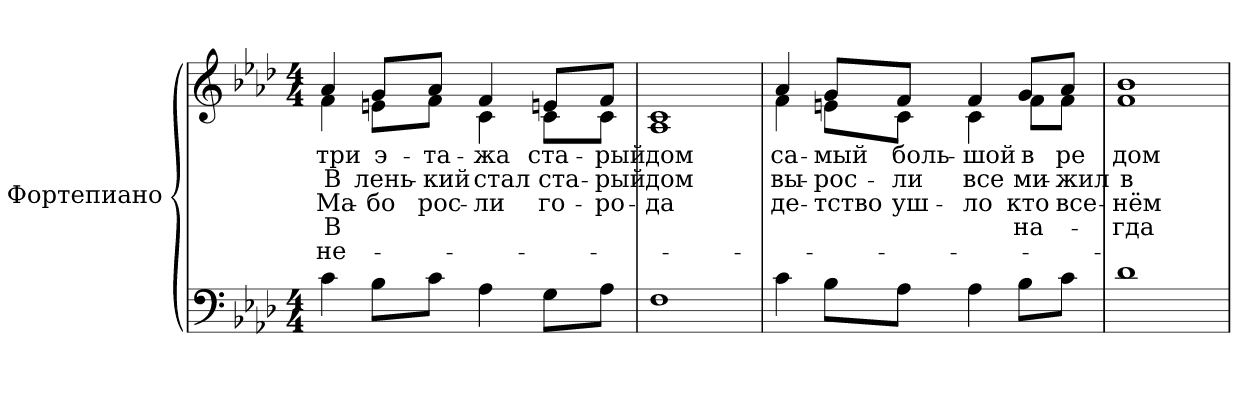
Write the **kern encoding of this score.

**kern	**kern	**text	**text	**text	**text	**text
*part1	*part1	*part1	*part1	*part1	*part1	*part1
*staff2	*staff1	*staff1	*staff1	*staff1	*staff1	*staff1
*I"Фортепиано	*	*	*	*	*	*
!!LO:PB:g=z
*clefF4	*clefG2	*	*	*	*	*
*k[b-e-a-d-]	*k[b-e-a-d-]	*	*	*	*	*
*f:	*f:	*	*	*	*	*
*M4/4	*M4/4	*	*	*	*	*
=1	=1	=1	=1	=1	=1	=1
!	!	!LO:LY:b:color=#000000	!LO:LY:b:color=#000000	!LO:LY:b:color=#000000	!LO:LY:b:color=#000000	!LO:LY:b:color=#000000
*	*^	*	*	*	*	*
4ci\	4a-i/	4fi\	три	В	Ма-	В	не-
!	!	!	!LO:LY:b:color=#000000	!LO:LY:b:color=#000000	!LO:LY:b:color=#000000	!	!
8B-i\L	8gi/L	8eni\L	э-	-лень-	-бо	.	.
!	!	!	!LO:LY:b:color=#000000	!LO:LY:b:color=#000000	!LO:LY:b:color=#000000	!	!
8ci\J	8a-i/J	8fi\J	-та-	-кий	рос-	.	.
!	!	!	!LO:LY:b:color=#000000	!LO:LY:b:color=#000000	!LO:LY:b:color=#000000	!	!
4A-i\	4fi/	4ci\	-жа	стал	-ли	.	.
!	!	!	!LO:LY:b:color=#000000	!LO:LY:b:color=#000000	!LO:LY:b:color=#000000	!	!
8Gi\L	8eni/L	8ci\L	ста-	ста-	го-	.	.
!	!	!	!LO:LY:b:color=#000000	!LO:LY:b:color=#000000	!LO:LY:b:color=#000000	!	!
8A-i\J	8fi/J	8ci\J	-рый	-рый	-ро-	.	.
=2	=2	=2	=2	=2	=2	=2	=2
!	!	!	!LO:LY:b:color=#000000	!LO:LY:b:color=#000000	!LO:LY:b:color=#000000	!	!
1Fi	1ci	1A-i	дом	дом	-да	.	.
=3	=3	=3	=3	=3	=3	=3	=3
!	!	!	!LO:LY:b:color=#000000	!LO:LY:b:color=#000000	!LO:LY:b:color=#000000	!	!
4ci\	4a-i/	4fi\	са-	вы-	де-	.	.
!	!	!	!LO:LY:b:color=#000000	!LO:LY:b:color=#000000	!LO:LY:b:color=#000000	!	!
8B-i\L	8gi/L	8eni\L	-мый	-рос-	-тство	.	.
!	!	!	!LO:LY:b:color=#000000	!LO:LY:b:color=#000000	!LO:LY:b:color=#000000	!	!
8A-i\J	8fi/J	8ci\J	боль-	-ли	уш-	.	.
!	!	!	!LO:LY:b:color=#000000	!LO:LY:b:color=#000000	!LO:LY:b:color=#000000	!	!
4A-i\	4fi/	4ci\	-шой	все	-ло	.	.
!	!	!	!LO:LY:b:color=#000000	!LO:LY:b:color=#000000	!LO:LY:b:color=#000000	!LO:LY:b:color=#000000	!
8B-i\L	8gi/L	8fi\L	в	ми-	кто	на-	.
!	!	!	!LO:LY:b:color=#000000	!LO:LY:b:color=#000000	!LO:LY:b:color=#000000	!	!
8ci\J	8a-i/J	8fi\J	-ре	жил	-все-	.	.
=4	=4	=4	=4	=4	=4	=4	=4
!	!	!	!LO:LY:b:color=#000000	!LO:LY:b:color=#000000	!LO:LY:b:color=#000000	!LO:LY:b:color=#000000	!
1d-i	1b-i	1fi	дом	в	нём	-гда	.
*	*v	*v	*	*	*	*	*
=	=	=	=	=	=	=
*-	*-	*-	*-	*-	*-	*-
